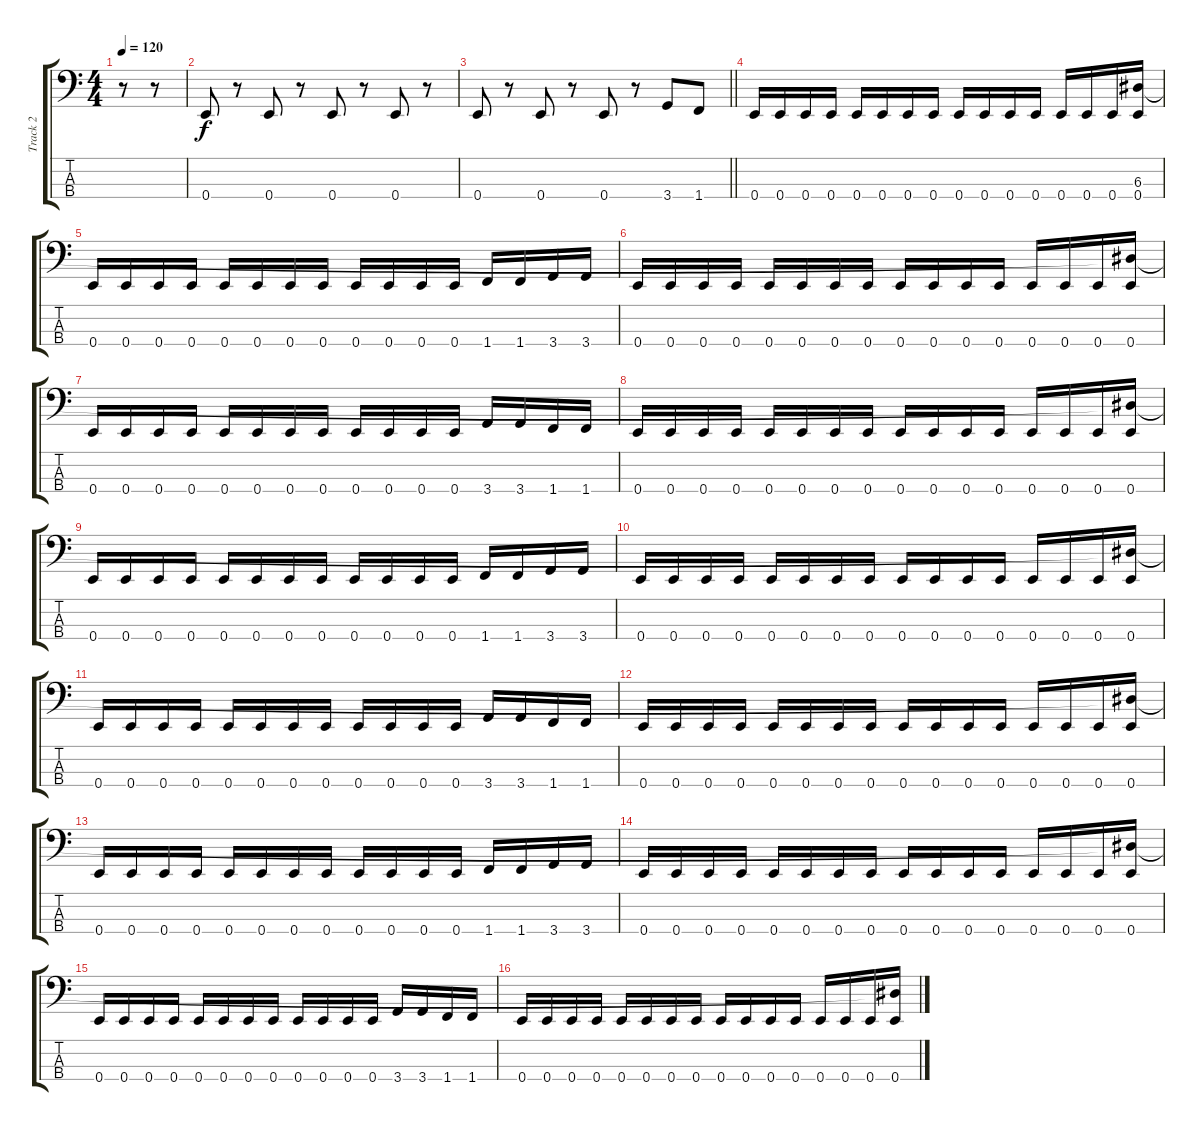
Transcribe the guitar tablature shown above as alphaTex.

\track ("Track 2" "Track 2") {instrument electricbassfinger}
\staff {score tabs}
\tuning (G2 D2 A1 E1) {hide}
\ts (4 4)
\tempo 120
\clef f4
\ks c
r.8{dy f} r.8 |
0.4.8 r.8 0.4.8 r.8 0.4.8 r.8 0.4.8 r.8 |
\barLineRight lightlight
0.4.8 r.8 0.4.8 r.8 0.4.8 r.8 3.4.8 1.4.8 |
0.4.16 0.4.16 0.4.16 0.4.16 0.4.16 0.4.16 0.4.16 0.4.16 0.4.16 0.4.16 0.4.16 0.4.16 0.4.16 0.4.16 0.4.16 (6.3 0.4).16 |
0.4.16 0.4.16 0.4.16 0.4.16 0.4.16 0.4.16 0.4.16 0.4.16 0.4.16 0.4.16 0.4.16 0.4.16 1.4.16 1.4.16 3.4.16 3.4.16 |
0.4.16 0.4.16 0.4.16 0.4.16 0.4.16 0.4.16 0.4.16 0.4.16 0.4.16 0.4.16 0.4.16 0.4.16 0.4.16 0.4.16 0.4.16 (6.3{t} 0.4).16 |
0.4.16 0.4.16 0.4.16 0.4.16 0.4.16 0.4.16 0.4.16 0.4.16 0.4.16 0.4.16 0.4.16 0.4.16 3.4.16 3.4.16 1.4.16 1.4.16 |
0.4.16 0.4.16 0.4.16 0.4.16 0.4.16 0.4.16 0.4.16 0.4.16 0.4.16 0.4.16 0.4.16 0.4.16 0.4.16 0.4.16 0.4.16 (6.3{t} 0.4).16 |
0.4.16 0.4.16 0.4.16 0.4.16 0.4.16 0.4.16 0.4.16 0.4.16 0.4.16 0.4.16 0.4.16 0.4.16 1.4.16 1.4.16 3.4.16 3.4.16 |
0.4.16 0.4.16 0.4.16 0.4.16 0.4.16 0.4.16 0.4.16 0.4.16 0.4.16 0.4.16 0.4.16 0.4.16 0.4.16 0.4.16 0.4.16 (6.3{t} 0.4).16 |
0.4.16 0.4.16 0.4.16 0.4.16 0.4.16 0.4.16 0.4.16 0.4.16 0.4.16 0.4.16 0.4.16 0.4.16 3.4.16 3.4.16 1.4.16 1.4.16 |
0.4.16 0.4.16 0.4.16 0.4.16 0.4.16 0.4.16 0.4.16 0.4.16 0.4.16 0.4.16 0.4.16 0.4.16 0.4.16 0.4.16 0.4.16 (6.3{t} 0.4).16 |
0.4.16 0.4.16 0.4.16 0.4.16 0.4.16 0.4.16 0.4.16 0.4.16 0.4.16 0.4.16 0.4.16 0.4.16 1.4.16 1.4.16 3.4.16 3.4.16 |
0.4.16 0.4.16 0.4.16 0.4.16 0.4.16 0.4.16 0.4.16 0.4.16 0.4.16 0.4.16 0.4.16 0.4.16 0.4.16 0.4.16 0.4.16 (6.3{t} 0.4).16 |
0.4.16 0.4.16 0.4.16 0.4.16 0.4.16 0.4.16 0.4.16 0.4.16 0.4.16 0.4.16 0.4.16 0.4.16 3.4.16 3.4.16 1.4.16 1.4.16 |
0.4.16 0.4.16 0.4.16 0.4.16 0.4.16 0.4.16 0.4.16 0.4.16 0.4.16 0.4.16 0.4.16 0.4.16 0.4.16 0.4.16 0.4.16 (6.3{t} 0.4).16
